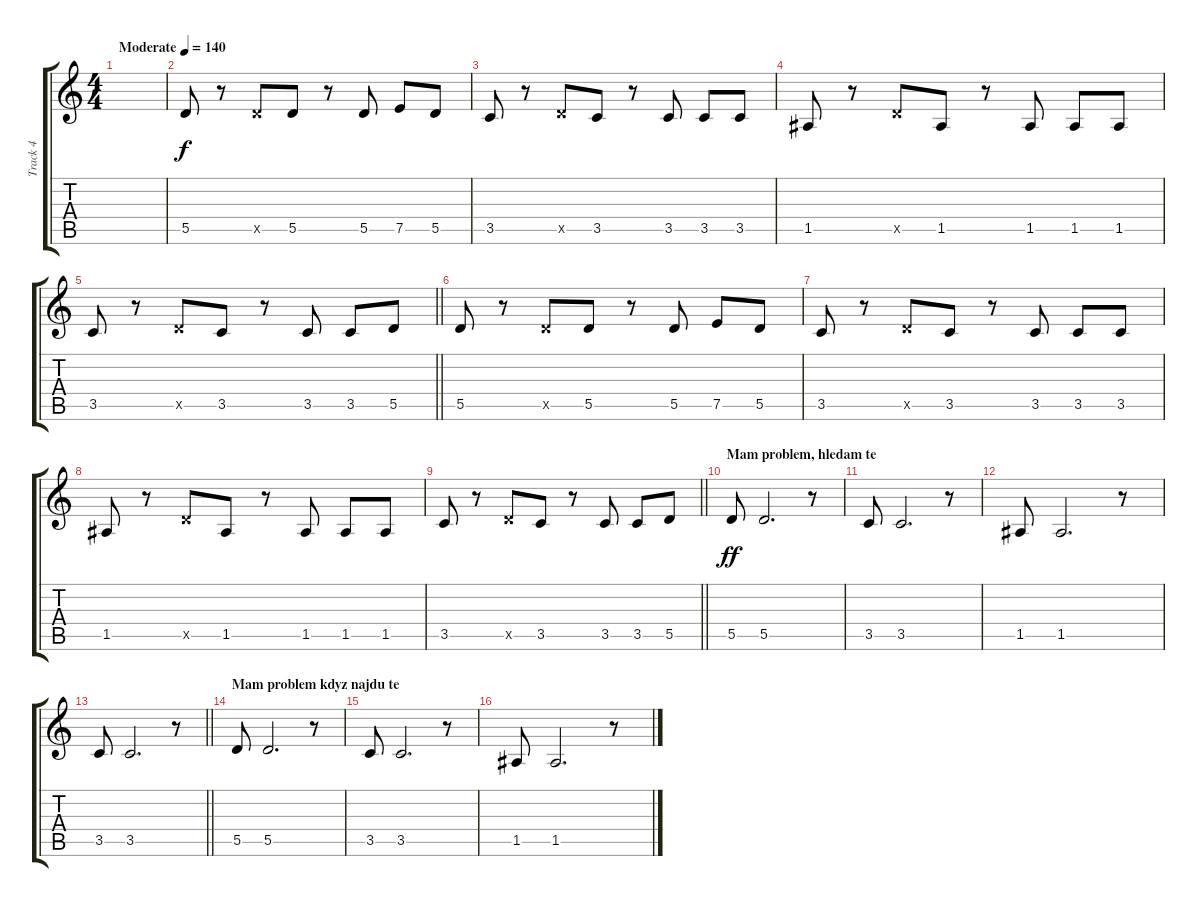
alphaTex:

\track ("Track 4" "Track 4") {instrument electricbassfinger}
\staff {score tabs}
\tuning (E4 B3 G3 D3 A2 E2) {hide}
\ts (4 4)
\section ("" "")
\tempo (140 "Moderate")
\clef g2
\ks c
|
5.5.8 r.8 5.5{x}.8 5.5.8 r.8 5.5.8 7.5.8 5.5.8 |
3.5.8 r.8 5.5{x}.8 3.5.8 r.8 3.5.8 3.5.8 3.5.8 |
1.5.8 r.8 5.5{x}.8 1.5.8 r.8 1.5.8 1.5.8 1.5.8 |
\barLineRight lightlight
3.5.8 r.8 5.5{x}.8 3.5.8 r.8 3.5.8 3.5.8 5.5.8 |
5.5.8 r.8 5.5{x}.8 5.5.8 r.8 5.5.8 7.5.8 5.5.8 |
3.5.8 r.8 5.5{x}.8 3.5.8 r.8 3.5.8 3.5.8 3.5.8 |
1.5.8 r.8 5.5{x}.8 1.5.8 r.8 1.5.8 1.5.8 1.5.8 |
\barLineRight lightlight
3.5.8 r.8 5.5{x}.8 3.5.8 r.8 3.5.8 3.5.8 5.5.8 |
\section ("" "Mam problem, hledam te")
5.5.8{dy ff} 5.5.2{d} r.8 |
3.5.8 3.5.2{d} r.8 |
1.5.8 1.5.2{d} r.8 |
\barLineRight lightlight
3.5.8 3.5.2{d} r.8 |
\section ("" "Mam problem kdyz najdu te")
5.5.8 5.5.2{d} r.8 |
3.5.8 3.5.2{d} r.8 |
1.5.8 1.5.2{d} r.8
